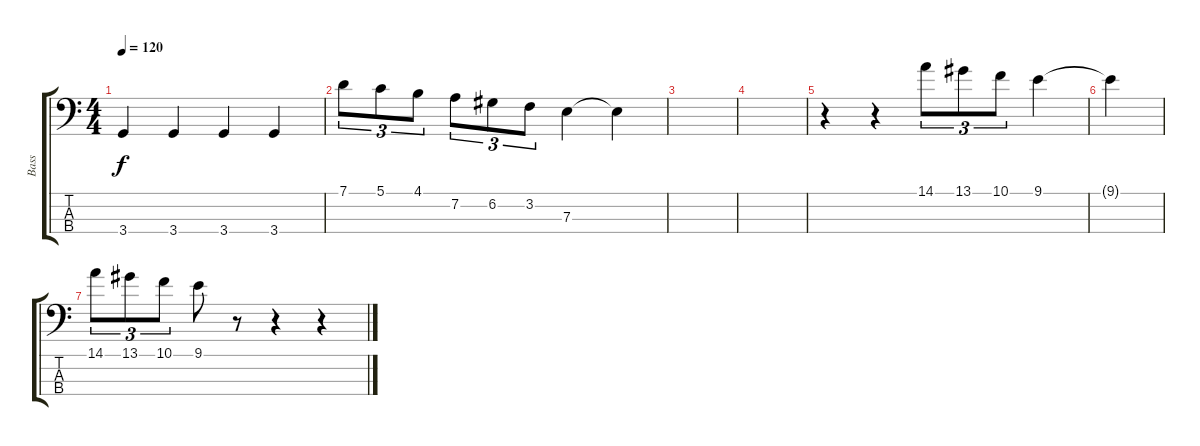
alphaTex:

\track ("Bass" "Bass") {instrument electricbasspick}
\staff {score tabs}
\tuning (G2 D2 A1 E1) {hide}
\ts (4 4)
\tempo 120
\clef f4
\ks c
3.4.4{dy f} 3.4.4 3.4.4 3.4.4 |
7.1.8{tu (3 2)} 5.1.8{tu (3 2)} 4.1.8{tu (3 2)} 7.2.8{tu (3 2)} 6.2.8{tu (3 2)} 3.2.8{tu (3 2)} 7.3.4 7.3{t}.4 |
|
|
r.4 r.4 14.1.8{tu (3 2)} 13.1.8{tu (3 2)} 10.1.8{tu (3 2)} 9.1.4 |
9.1{t}.4 |
14.1.8{tu (3 2)} 13.1.8{tu (3 2)} 10.1.8{tu (3 2)} 9.1.8 r.8 r.4 r.4
